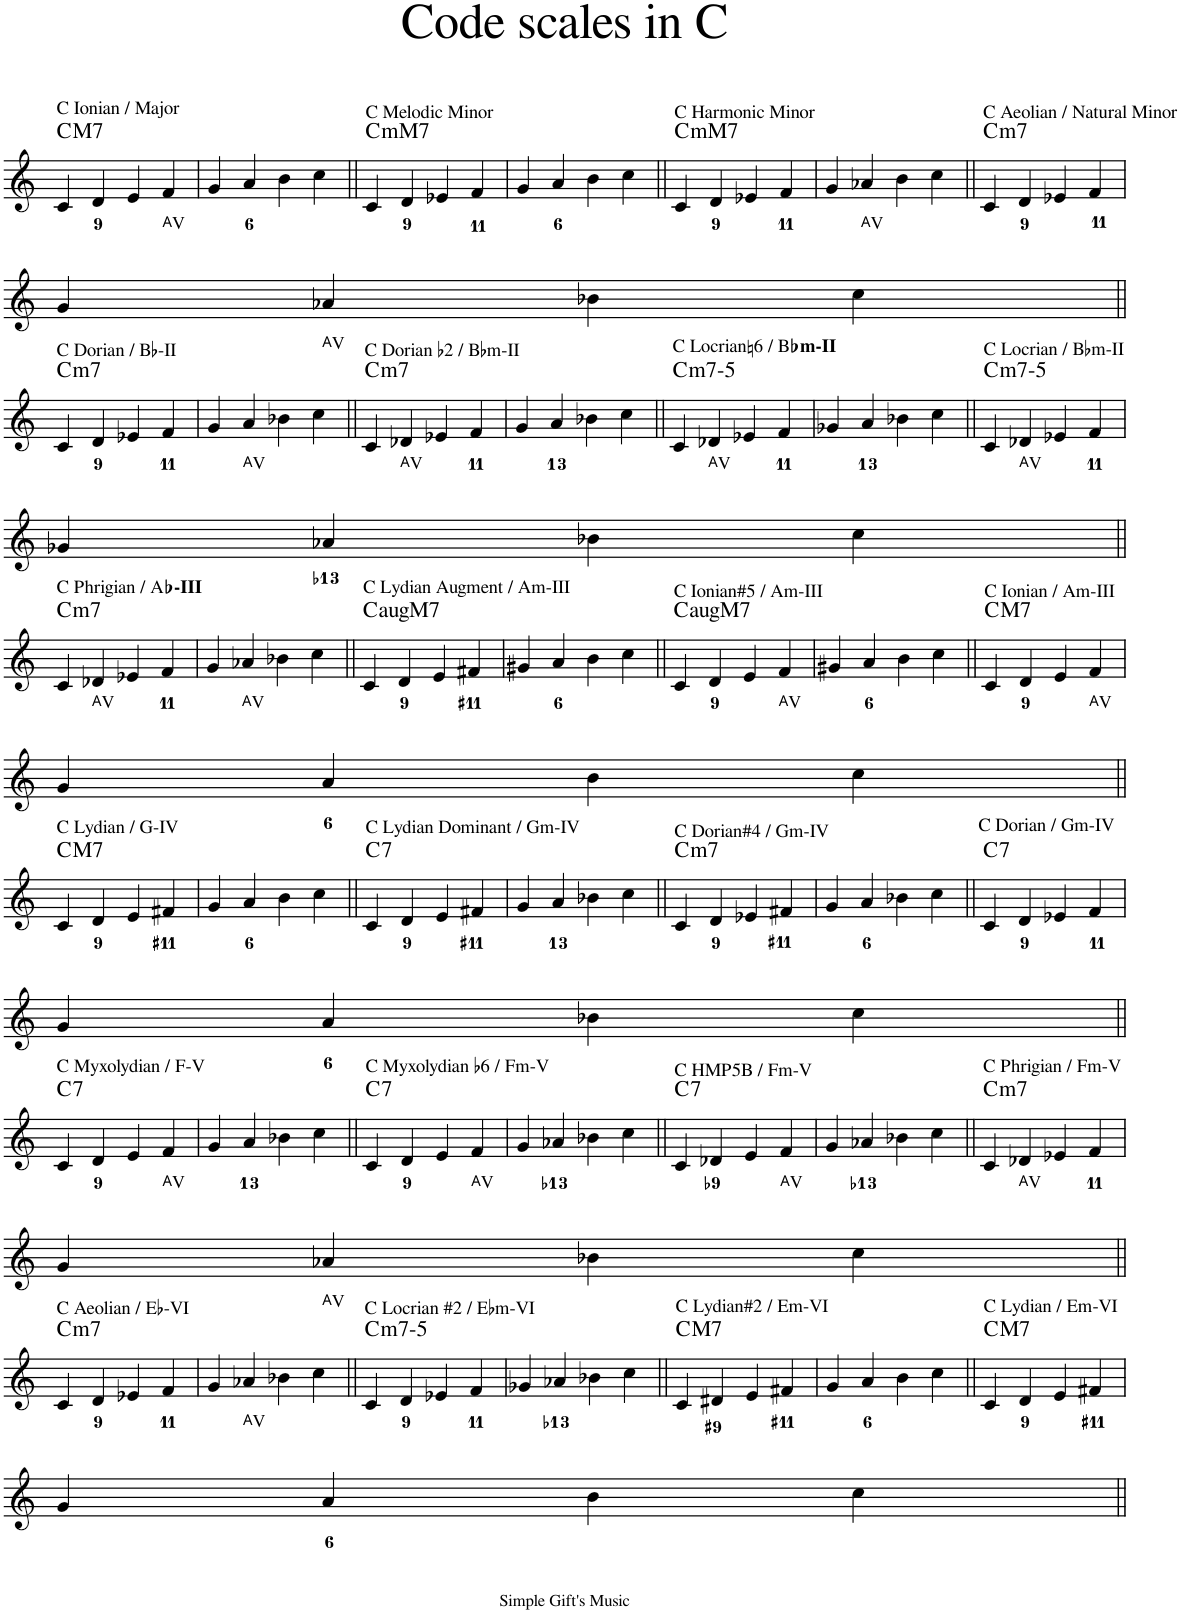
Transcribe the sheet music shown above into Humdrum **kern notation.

**kern	**harte
*part1	*part1
*staff1	*
*I"Piano	*
*I'Pno.	*
*clefG2	*
*k[]	*
=1	=1
!LO:TX:a:t=C Ionian / Major	!LO:H:kt=M7
4c/	C:maj7
4d/	.
4e/	.
4f/	.
=2	=2
4g/	.
4a/	.
4b\	.
4cc\	.
=3||	=3||
!LO:TX:a:t=C Melodic Minor	!LO:H:kt=mM7
4c/	C:minmaj7
4d/	.
4e-X/	.
4f/	.
=4	=4
4g/	.
4a/	.
4b\	.
4cc\	.
=5||	=5||
!LO:TX:a:t=C Harmonic Minor	!LO:H:kt=mM7
4c/	C:minmaj7
4d/	.
4e-X/	.
4f/	.
=6	=6
4g/	.
4a-X/	.
4b\	.
4cc\	.
=7||	=7||
!LO:TX:a:t=C Aeolian / Natural Minor	!LO:H:kt=m7
4c/	C:min7
4d/	.
4e-X/	.
4f/	.
!!LO:LB:g=z
=8	=8
4g/	.
4a-X/	.
4b-X\	.
4cc\	.
!!LO:LB:g=z
=9||	=9||
!LO:TX:a:t=C Dorian / B♭-II	!LO:H:kt=m7
4c/	C:min7
4d/	.
4e-X/	.
4f/	.
=10	=10
4g/	.
4a/	.
4b-X\	.
4cc\	.
=11||	=11||
!LO:TX:a:t=C Dorian ♭2 / B♭m-II	!LO:H:kt=m7
4c/	C:min7
4d-X/	.
4e-X/	.
4f/	.
=12	=12
4g/	.
4a/	.
4b-X\	.
4cc\	.
=13||	=13||
!LO:TX:a:t=C Locrian♮6 / B	!
!LO:TX:a:B:t=♭m-II	!LO:H:kt=m7-5
4c/	C:hdim7
4d-X/	.
4e-X/	.
4f/	.
=14	=14
4g-X/	.
4a/	.
4b-X\	.
4cc\	.
=15||	=15||
!LO:TX:a:t=C Locrian / B♭m-II	!LO:H:kt=m7-5
4c/	C:hdim7
4d-X/	.
4e-X/	.
4f/	.
!!LO:LB:g=z
=16	=16
4g-X/	.
4a-X/	.
4b-X\	.
4cc\	.
!!LO:LB:g=z
=17||	=17||
!LO:TX:a:t=C Phrigian / A	!
!LO:TX:a:B:t=♭-III	!LO:H:kt=m7
4c/	C:min7
4d-X/	.
4e-X/	.
4f/	.
=18	=18
4g/	.
4a-X/	.
4b-X\	.
4cc\	.
=19||	=19||
!LO:TX:a:t=C Lydian Augment / Am-III	!LO:H:kt=aug
4c/	C:aug
4d/	.
4e/	.
4f#X/	.
=20	=20
4g#X/	.
4a/	.
4b\	.
4cc\	.
=21||	=21||
!LO:TX:a:t=C Ionian#5 / Am-III	!LO:H:kt=aug
4c/	C:aug
4d/	.
4e/	.
4f/	.
=22	=22
4g#X/	.
4a/	.
4b\	.
4cc\	.
=23||	=23||
!LO:TX:a:t=C Ionian / Am-III	!LO:H:kt=M7
4c/	C:maj7
4d/	.
4e/	.
4f/	.
!!LO:LB:g=z
=24	=24
4g/	.
4a/	.
4b\	.
4cc\	.
!!LO:LB:g=z
=25||	=25||
!LO:TX:a:t=C Lydian / G-IV	!LO:H:kt=M7
4c/	C:maj7
4d/	.
4e/	.
4f#X/	.
=26	=26
4g/	.
4a/	.
4b\	.
4cc\	.
=27||	=27||
!LO:TX:a:t=C Lydian Dominant / Gm-IV	!LO:H:kt=7
4c/	C:7
4d/	.
4e/	.
4f#X/	.
=28	=28
4g/	.
4a/	.
4b-X\	.
4cc\	.
=29||	=29||
!LO:TX:a:t=C Dorian#4 / Gm-IV	!LO:H:kt=m7
4c/	C:min7
4d/	.
4e-X/	.
4f#X/	.
=30	=30
4g/	.
4a/	.
4b-X\	.
4cc\	.
=31||	=31||
!LO:TX:a:t=C Dorian / Gm-IV	!LO:H:kt=7
4c/	C:7
4d/	.
4e-X/	.
4f/	.
!!LO:LB:g=z
=32	=32
4g/	.
4a/	.
4b-X\	.
4cc\	.
!!LO:LB:g=z
=33||	=33||
!LO:TX:a:t=C Myxolydian / F-V	!LO:H:kt=7
4c/	C:7
4d/	.
4e/	.
4f/	.
=34	=34
4g/	.
4a/	.
4b-X\	.
4cc\	.
=35||	=35||
!LO:TX:a:t=C Myxolydian ♭6 / Fm-V	!LO:H:kt=7
4c/	C:7
4d/	.
4e/	.
4f/	.
=36	=36
4g/	.
4a-X/	.
4b-X\	.
4cc\	.
=37||	=37||
!LO:TX:a:t=C HMP5B / Fm-V	!LO:H:kt=7
4c/	C:7
4d-X/	.
4e/	.
4f/	.
=38	=38
4g/	.
4a-X/	.
4b-X\	.
4cc\	.
=39||	=39||
!LO:TX:a:t=C Phrigian / Fm-V	!LO:H:kt=m7
4c/	C:min7
4d-X/	.
4e-X/	.
4f/	.
!!LO:LB:g=z
=40	=40
4g/	.
4a-X/	.
4b-X\	.
4cc\	.
!!LO:LB:g=z
=41||	=41||
!LO:TX:a:t=C Aeolian / E♭-VI	!LO:H:kt=m7
4c/	C:min7
4d/	.
4e-X/	.
4f/	.
=42	=42
4g/	.
4a-X/	.
4b-X\	.
4cc\	.
=43||	=43||
!LO:TX:a:t=C Locrian #2 / E♭m-VI	!LO:H:kt=m7-5
4c/	C:hdim7
4d/	.
4e-X/	.
4f/	.
=44	=44
4g-X/	.
4a-X/	.
4b-X\	.
4cc\	.
=45||	=45||
!LO:TX:a:t=C Lydian#2 / Em-VI	!LO:H:kt=M7
4c/	C:maj7
4d#X/	.
4e/	.
4f#X/	.
=46	=46
4g/	.
4a/	.
4b\	.
4cc\	.
=47||	=47||
!LO:TX:a:t=C Lydian / Em-VI	!LO:H:kt=M7
4c/	C:maj7
4d/	.
4e/	.
4f#X/	.
!!LO:LB:g=z
=48	=48
4g/	.
4a/	.
4b\	.
4cc\	.
=||	=||
*-	*-
